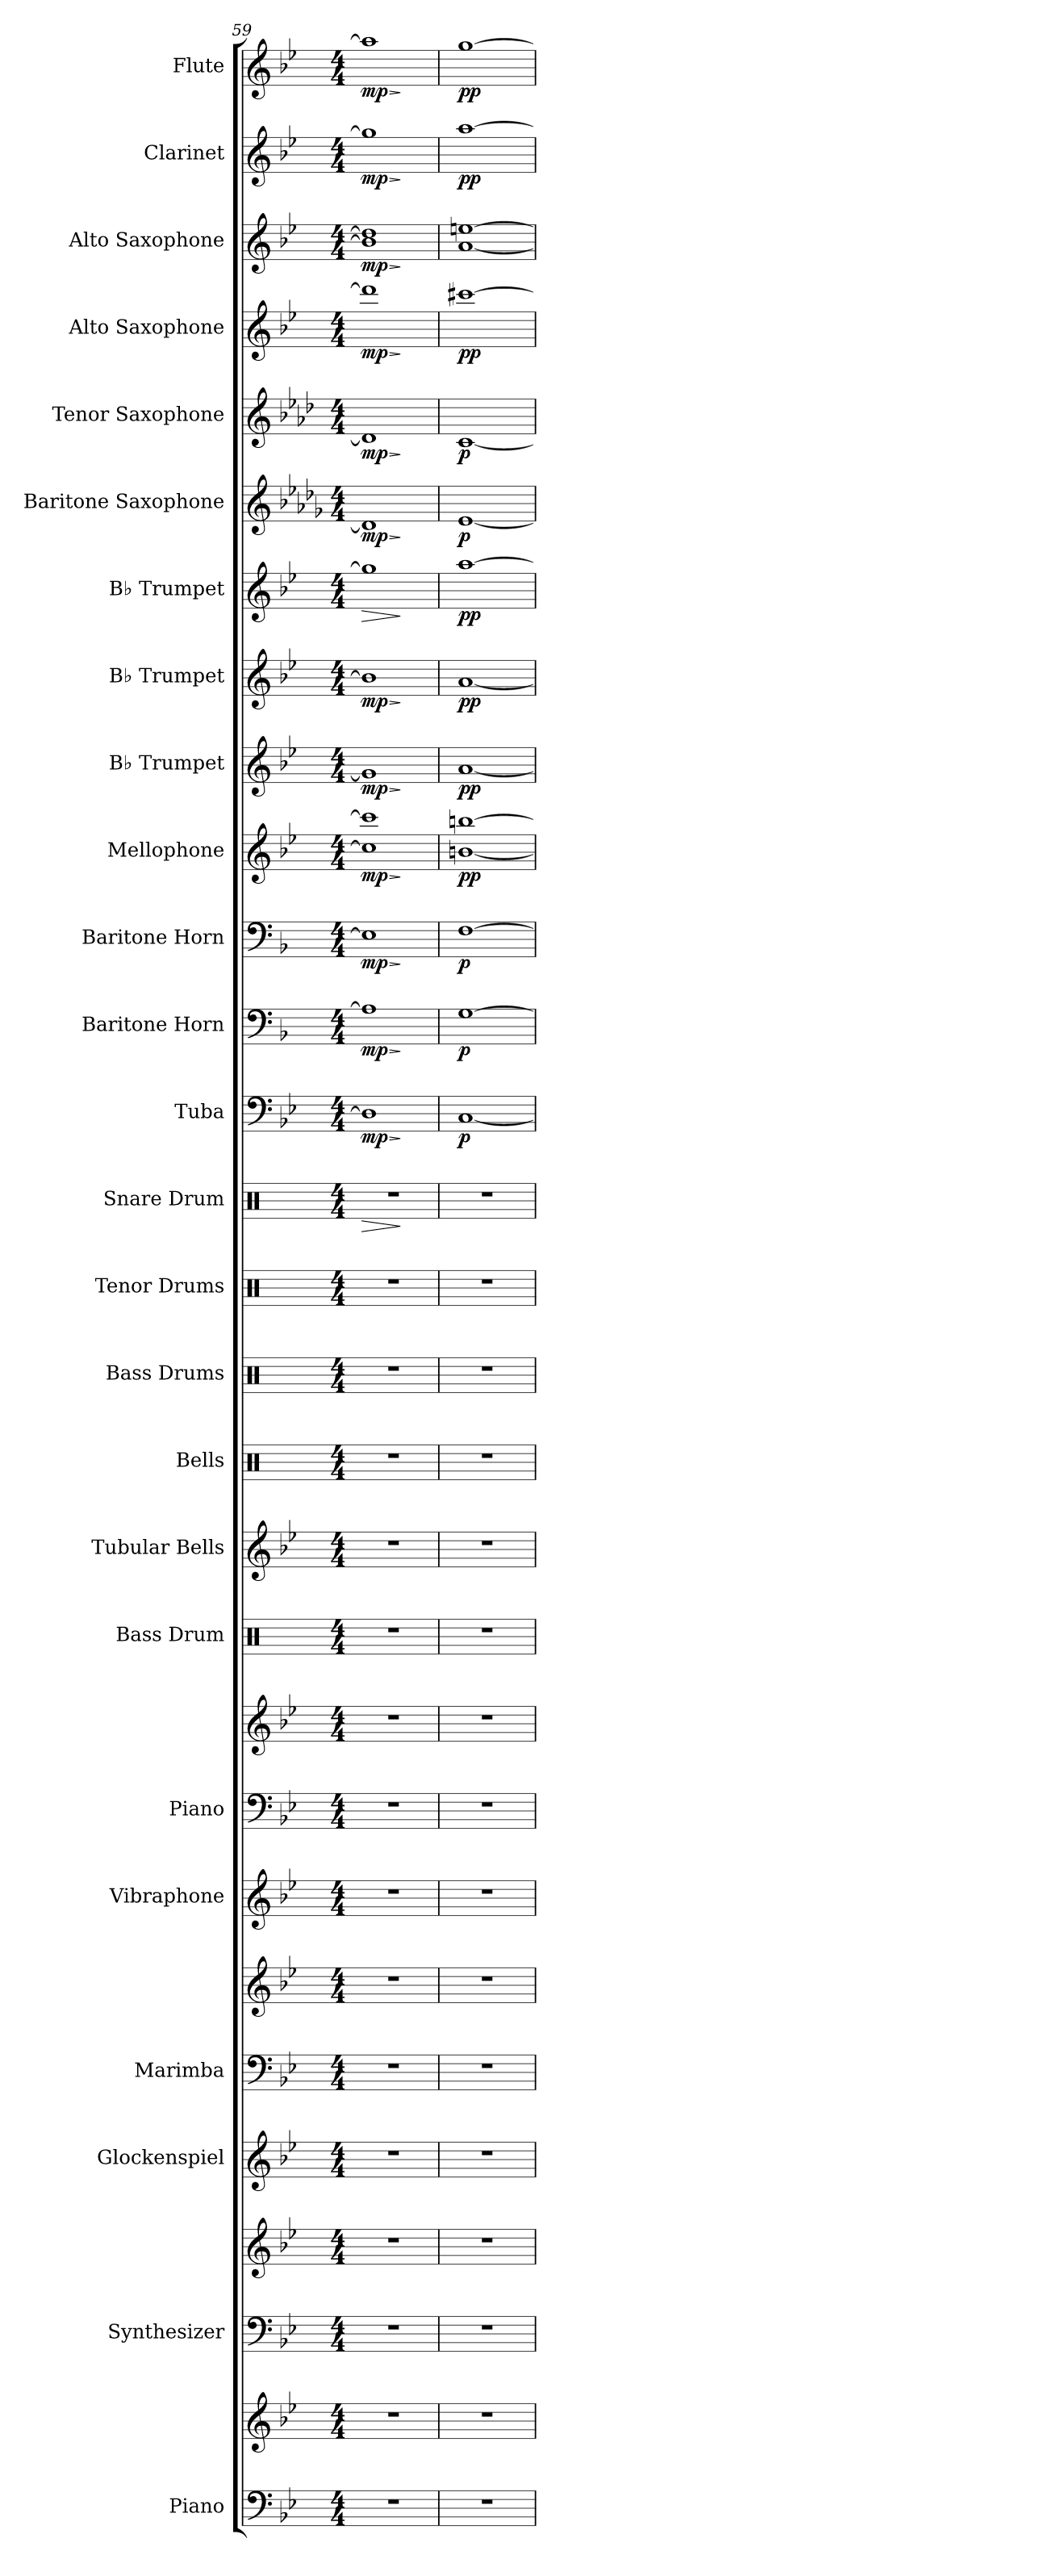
**kern	**kern	**kern	**kern	**kern	**kern	**kern	**kern	**kern	**kern	**kern	**kern	**kern	**kern	**kern	**kern	**dynam	**kern	**dynam	**kern	**dynam	**kern	**dynam	**kern	**dynam	**kern	**dynam	**kern	**dynam	**kern	**dynam	**kern	**dynam	**kern	**dynam	**kern	**dynam	**kern	**dynam	**kern	**dynam	**kern	**dynam
*part25	*part25	*part24	*part24	*part23	*part22	*part22	*part21	*part20	*part20	*part19	*part18	*part17	*part16	*part15	*part14	*part14	*part13	*part13	*part12	*part12	*part11	*part11	*part10	*part10	*part9	*part9	*part8	*part8	*part7	*part7	*part6	*part6	*part5	*part5	*part4	*part4	*part3	*part3	*part2	*part2	*part1	*part1
*staff29	*staff28	*staff27	*staff26	*staff25	*staff24	*staff23	*staff22	*staff21	*staff20	*staff19	*staff18	*staff17	*staff16	*staff15	*staff14	*staff14	*staff13	*staff13	*staff12	*staff12	*staff11	*staff11	*staff10	*staff10	*staff9	*staff9	*staff8	*staff8	*staff7	*staff7	*staff6	*staff6	*staff5	*staff5	*staff4	*staff4	*staff3	*staff3	*staff2	*staff2	*staff1	*staff1
*I"Piano	*	*I"Synthesizer	*	*I"Glockenspiel	*I"Marimba	*	*I"Vibraphone	*I"Piano	*	*I"Bass Drum	*I"Tubular Bells	*I"Bells	*I"Bass Drums	*I"Tenor Drums	*I"Snare Drum	*	*I"Tuba	*	*I"Baritone Horn	*	*I"Baritone Horn	*	*I"Mellophone	*	*I"B♭ Trumpet	*	*I"B♭ Trumpet	*	*I"B♭ Trumpet	*	*I"Baritone Saxophone	*	*I"Tenor Saxophone	*	*I"Alto Saxophone	*	*I"Alto Saxophone	*	*I"Clarinet	*	*I"Flute	*
*I'Pno.	*	*I'Synth	*	*I'Glk.	*I'Mrm.	*	*I'Vib.	*I'Pno.	*	*I'B. Dr.	*I'Tu. Be.	*I'Be.	*I'BD	*I'TD	*I'SD	*	*I'Tba.	*	*I'Bar. Hn.	*	*I'Bar. Hn.	*	*I'Mph.	*	*I'B♭ Tpt.	*	*I'B♭ Tpt.	*	*I'B♭ Tpt.	*	*I'Bar. Sax.	*	*I'T. Sax.	*	*I'A. Sax.	*	*I'A. Sax.	*	*I'Cl.	*	*I'Fl.	*
*clefF4	*clefG2	*clefF4	*clefG2	*clefG2	*clefF4	*clefG2	*clefG2	*clefF4	*clefG2	*clefX	*clefG2	*clefX	*clefX	*clefX	*clefX	*	*clefF4	*	*clefF4	*	*clefF4	*	*clefG2	*	*clefG2	*	*clefG2	*	*clefG2	*	*clefG2	*	*clefG2	*	*clefG2	*	*clefG2	*	*clefG2	*	*clefG2	*
*	*	*	*	*ITrd-14c-24	*	*	*	*	*	*	*	*	*	*	*	*	*	*	*ITrd4c7	*	*ITrd4c7	*	*ITrd4c7	*	*ITrd1c2	*	*ITrd1c2	*	*ITrd1c2	*	*ITrd12c21	*	*ITrd8c14	*	*ITrd5c9	*	*ITrd5c9	*	*ITrd1c2	*	*	*
*k[b-e-]	*k[b-e-]	*k[b-e-]	*k[b-e-]	*k[b-e-]	*k[b-e-]	*k[b-e-]	*k[b-e-]	*k[b-e-]	*k[b-e-]	*k[]	*k[b-e-]	*k[]	*k[]	*k[]	*k[]	*	*k[b-e-]	*	*k[b-e-]	*	*k[b-e-]	*	*k[b-e-a-]	*	*k[b-e-a-d-]	*	*k[b-e-a-d-]	*	*k[b-e-a-d-]	*	*k[b-e-a-d-g-]	*	*k[b-e-a-d-]	*	*k[b-e-a-d-g-]	*	*k[b-e-a-d-g-]	*	*k[b-e-a-d-]	*	*k[b-e-]	*
*M4/4	*M4/4	*M4/4	*M4/4	*M4/4	*M4/4	*M4/4	*M4/4	*M4/4	*M4/4	*M4/4	*M4/4	*M4/4	*M4/4	*M4/4	*M4/4	*	*M4/4	*	*M4/4	*	*M4/4	*	*M4/4	*	*M4/4	*	*M4/4	*	*M4/4	*	*M4/4	*	*M4/4	*	*M4/4	*	*M4/4	*	*M4/4	*	*M4/4	*
=59	=59	=59	=59	=59	=59	=59	=59	=59	=59	=59	=59	=59	=59	=59	=59	=59	=59	=59	=59	=59	=59	=59	=59	=59	=59	=59	=59	=59	=59	=59	=59	=59	=59	=59	=59	=59	=59	=59	=59	=59	=59	=59
!	!	!	!	!	!	!	!	!	!	!	!	!	!	!	!	!LO:HP:b	!	!LO:HP:b	!	!LO:HP:b	!	!LO:HP:b	!	!LO:HP:b	!	!LO:HP:b	!	!LO:HP:b	!	!LO:HP:b	!	!LO:HP:b	!	!LO:HP:b	!	!LO:HP:b	!	!LO:HP:b	!	!LO:HP:b	!	!LO:HP:b
!	!	!	!	!	!	!	!	!	!	!	!	!	!	!	!	!	!	!LO:DY:n=1:b	!	!LO:DY:n=1:b	!	!LO:DY:n=1:b	!	!LO:DY:n=1:b	!	!LO:DY:n=1:b	!	!LO:DY:n=1:b	!	!LO:DY:n=1:b	!	!	!	!	!	!	!	!	!	!	!	!
!	!	!	!	!	!	!	!	!	!	!	!	!	!	!	!	!	!	!	!	!	!	!	!	!	!	!	!	!	!	!LO:DY:n=2:b	!	!LO:DY:n=1:b	!	!LO:DY:n=1:b	!	!LO:DY:n=1:b	!	!LO:DY:n=1:b	!	!LO:DY:n=1:b	!	!LO:DY:n=1:b
1r	1r	1r	1r	1r	1r	1r	1r	1r	1r	1r	1r	1r	1r	1r	1r	>	1D]	> mp	1D]	> mp	1AA]	> mp	1f] 1ff]	> mp	1f]	> mp	1a]	> mp	1ff]	> mp mp	1D]	> mp	1D]	> mp	1ff]	> mp	1d] 1f]	> mp	1ff]	> mp	1aa]	> mp
.	.	.	.	.	.	.	.	.	.	.	.	.	.	.	.	]	.	]	.	]	.	]	.	]	.	]	.	]	.	]	.	]	.	]	.	]	.	]	.	]	.	]
=60	=60	=60	=60	=60	=60	=60	=60	=60	=60	=60	=60	=60	=60	=60	=60	=60	=60	=60	=60	=60	=60	=60	=60	=60	=60	=60	=60	=60	=60	=60	=60	=60	=60	=60	=60	=60	=60	=60	=60	=60	=60	=60
!	!	!	!	!	!	!	!	!	!	!	!	!	!	!	!	!	!	!LO:DY:b	!	!LO:DY:b	!	!LO:DY:b	!	!LO:DY:b	!	!LO:DY:b	!	!LO:DY:b	!	!LO:DY:b	!	!LO:DY:b	!	!LO:DY:b	!	!LO:DY:b	!	!	!	!LO:DY:b	!	!LO:DY:b
1r	1r	1r	1r	1r	1r	1r	1r	1r	1r	1r	1r	1r	1r	1r	1r	.	[1C	p	[1C	p	[1BB-	p	[1en [1een	pp	[1g	pp	[1g	pp	[1gg	pp	[1E-	p	[1C	p	[1een	pp	[1c [1gn	.	[1gg	pp	[1gg	pp
=	=	=	=	=	=	=	=	=	=	=	=	=	=	=	=	=	=	=	=	=	=	=	=	=	=	=	=	=	=	=	=	=	=	=	=	=	=	=	=	=	=	=
*-	*-	*-	*-	*-	*-	*-	*-	*-	*-	*-	*-	*-	*-	*-	*-	*-	*-	*-	*-	*-	*-	*-	*-	*-	*-	*-	*-	*-	*-	*-	*-	*-	*-	*-	*-	*-	*-	*-	*-	*-	*-	*-
